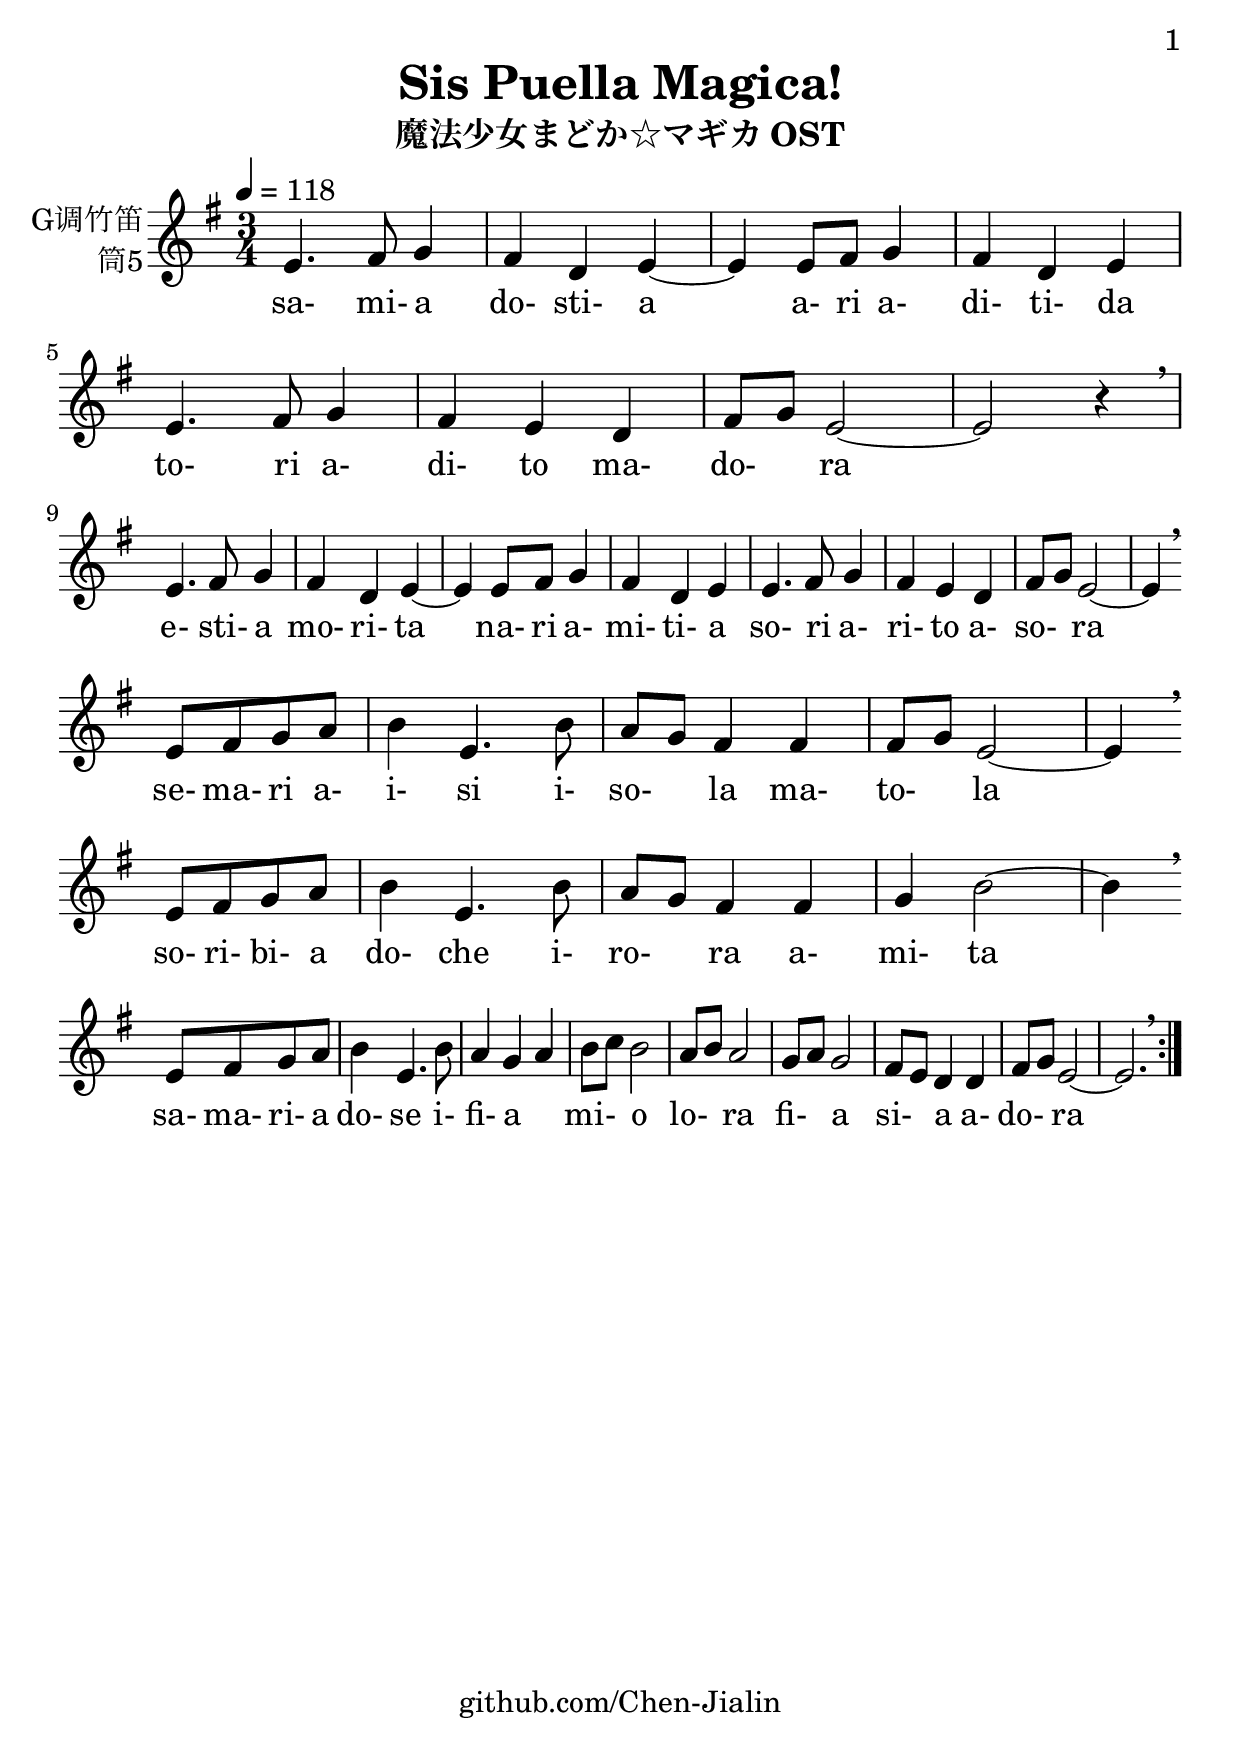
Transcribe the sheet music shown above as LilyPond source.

\version "2.24.3"
\language english

\header {
  title = "Sis Puella Magica!"
  subtitle = "魔法少女まどか☆マギカ OST"
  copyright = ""
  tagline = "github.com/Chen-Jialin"
}

\paper{
  #(set-paper-size "a4")
  print-page-number = ##t
  page-number-type = #'arabic
  print-first-page-number = ##t
  first-page-number = 1
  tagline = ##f
}

#(set-global-staff-size 26)

melody = \fixed c' {
  \clef treble
  \key g \major
  \time 3/4
  \tempo 4 = 118

  \repeat volta 2 {
    e4. fs8 g4 | fs4 d4 e4~ |
    e4 e8 fs8 g4 | fs4 d4 e4 |
    e4. fs8 g4 | fs4 e4 d4 | fs8 g8 e2~ | e2 r4 \breathe \break |
    e4. fs8 g4 | fs4 d4 e4~ |
    e4 e8 fs8 g4 | fs4 d4 e4 |
    e4. fs8 g4 | fs4 e4 d4 | fs8 g8 e2~ | e4 \breathe \break
    e8 fs8 g8 a8 | b4 e4. b8 | a8 g8 fs4 fs4 | fs8 g8 e2~ | e4 \breathe \break
    e8 fs8 g8 a8 | b4 e4. b8 | a8 g8 fs4 fs4 | g4 b2~ | b4 \breathe \break
    e8 fs8 g8 a8 | b4 e4. b8 | a4 g4 a4 | b8 c'8 b2 | a8 b8 a2 | g8 a8 g2 | fs8 e8 d4 d4 | fs8 g8 e2~ | e2. \breathe |
  }
}

lyric = \lyricmode {
  sa-4. mi-8 a4 | do-4 sti-4 a4 |
  \skip4 a-8 ri8 a-4 | di-4 ti-4 da4 |
  to-4. ri8 a-4 | di-4 to4 ma-4 | do-4 ra2 | \skip2. |
  e-4. sti-8 a4 | mo-4 ri-4 ta4 |
  \skip4 na-8 ri8 a-4 | mi-4 ti-4 a4 |
  so-4. ri8 a-4 | ri-4 to4 a-4 | so-4 ra2 | \skip4
  se-8 ma-8 ri8 a-8 | i-4 si4. i-8 | so-4 la4 ma-4 | to-4 la2 | \skip4
  so-8 ri-8 bi-8 a8 | do-4 che4. i-8 | ro-4 ra4 a-4 | mi-4  ta2 | \skip4
  sa-8 ma-8 ri-8 a8 | do-4 se4. i-8 | fi-4 a2 | mi-4 o2 | lo-4 ra2 | fi-4 a2 | si-4 a4 a-4 | do-4 ra4
}

\score {
  <<
    \new Staff \with {
      instrumentName = \markup{
        \right-column{
          G调竹笛
          筒5
        }
      }
    } \melody
    \new Lyrics \lyric
  >>
  \layout { }
}

\score{
  \new Staff \with {
    instrumentName = \markup{
      \right-column{
        G调竹笛
        筒5
      }
    }
    midiInstrument = "acoustic grand"
  }
  \unfoldRepeats { \melody }
  \midi { }
}
